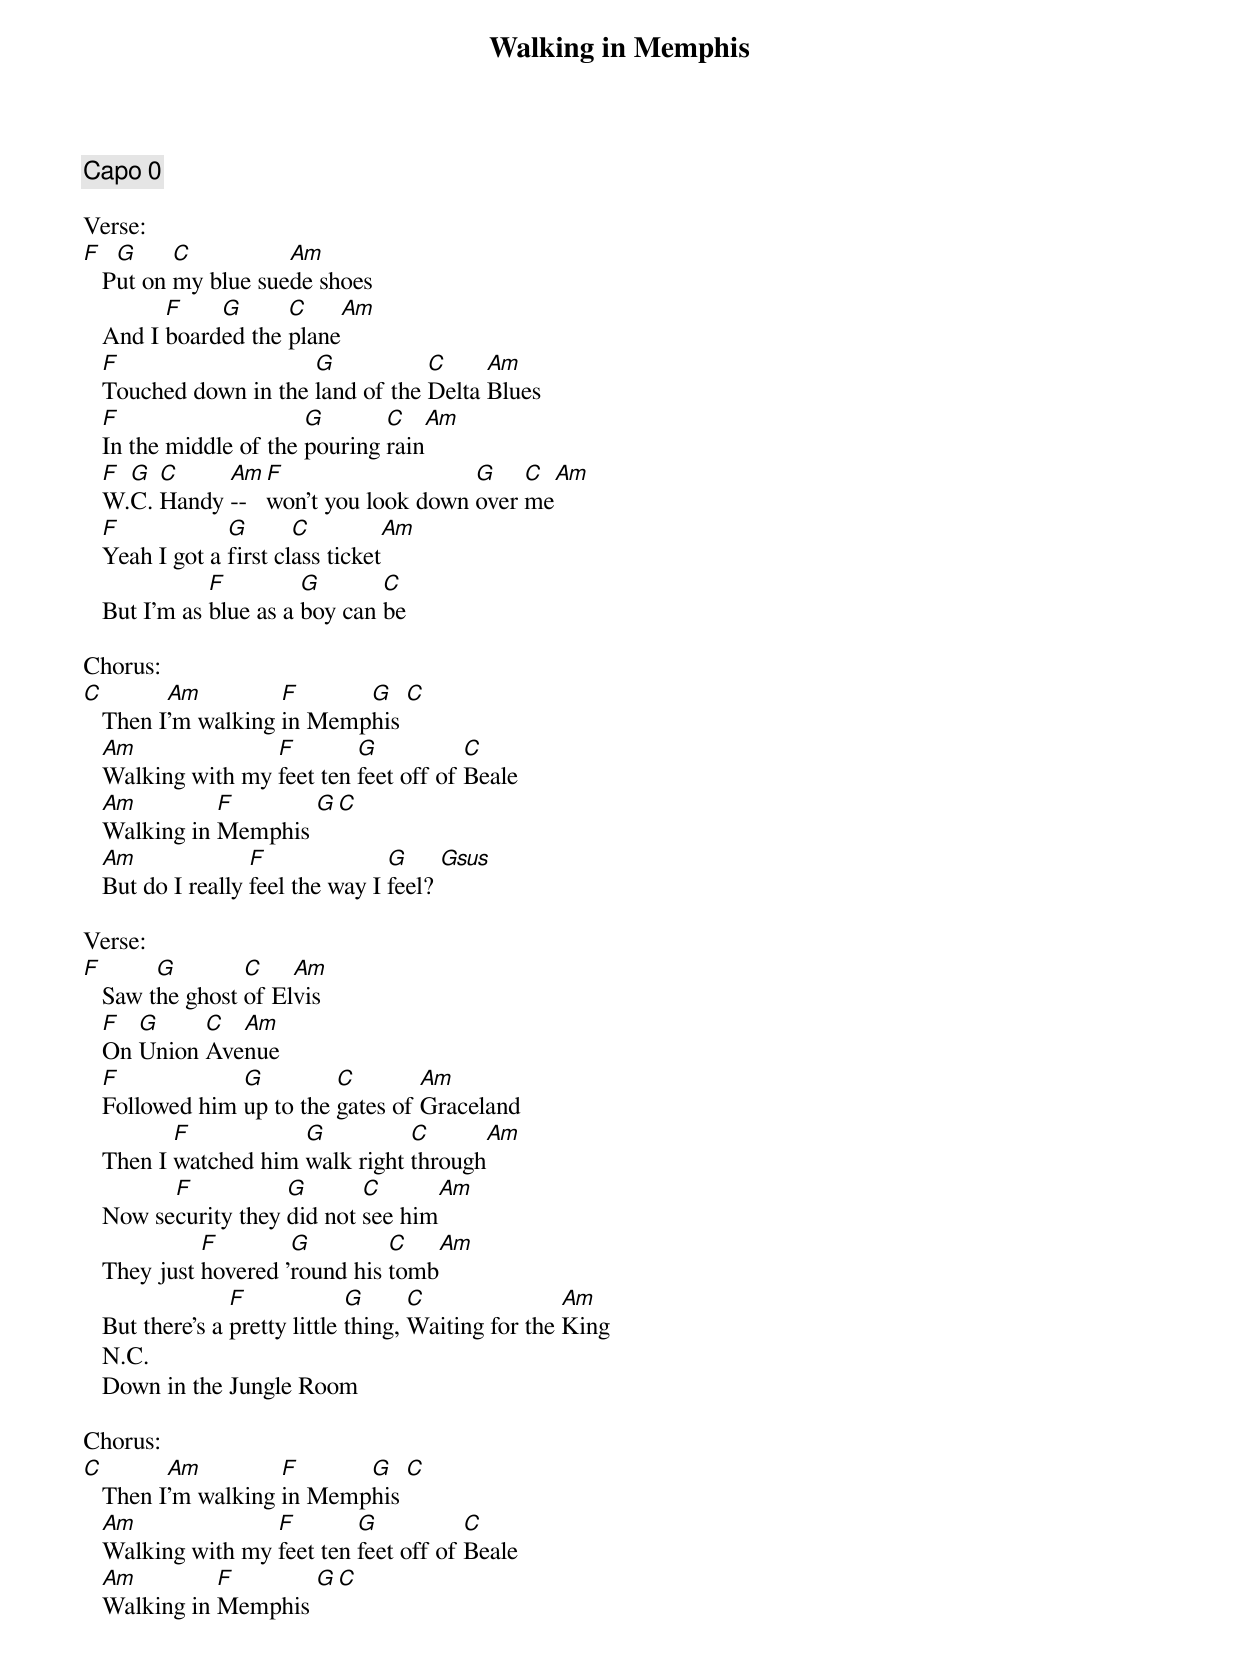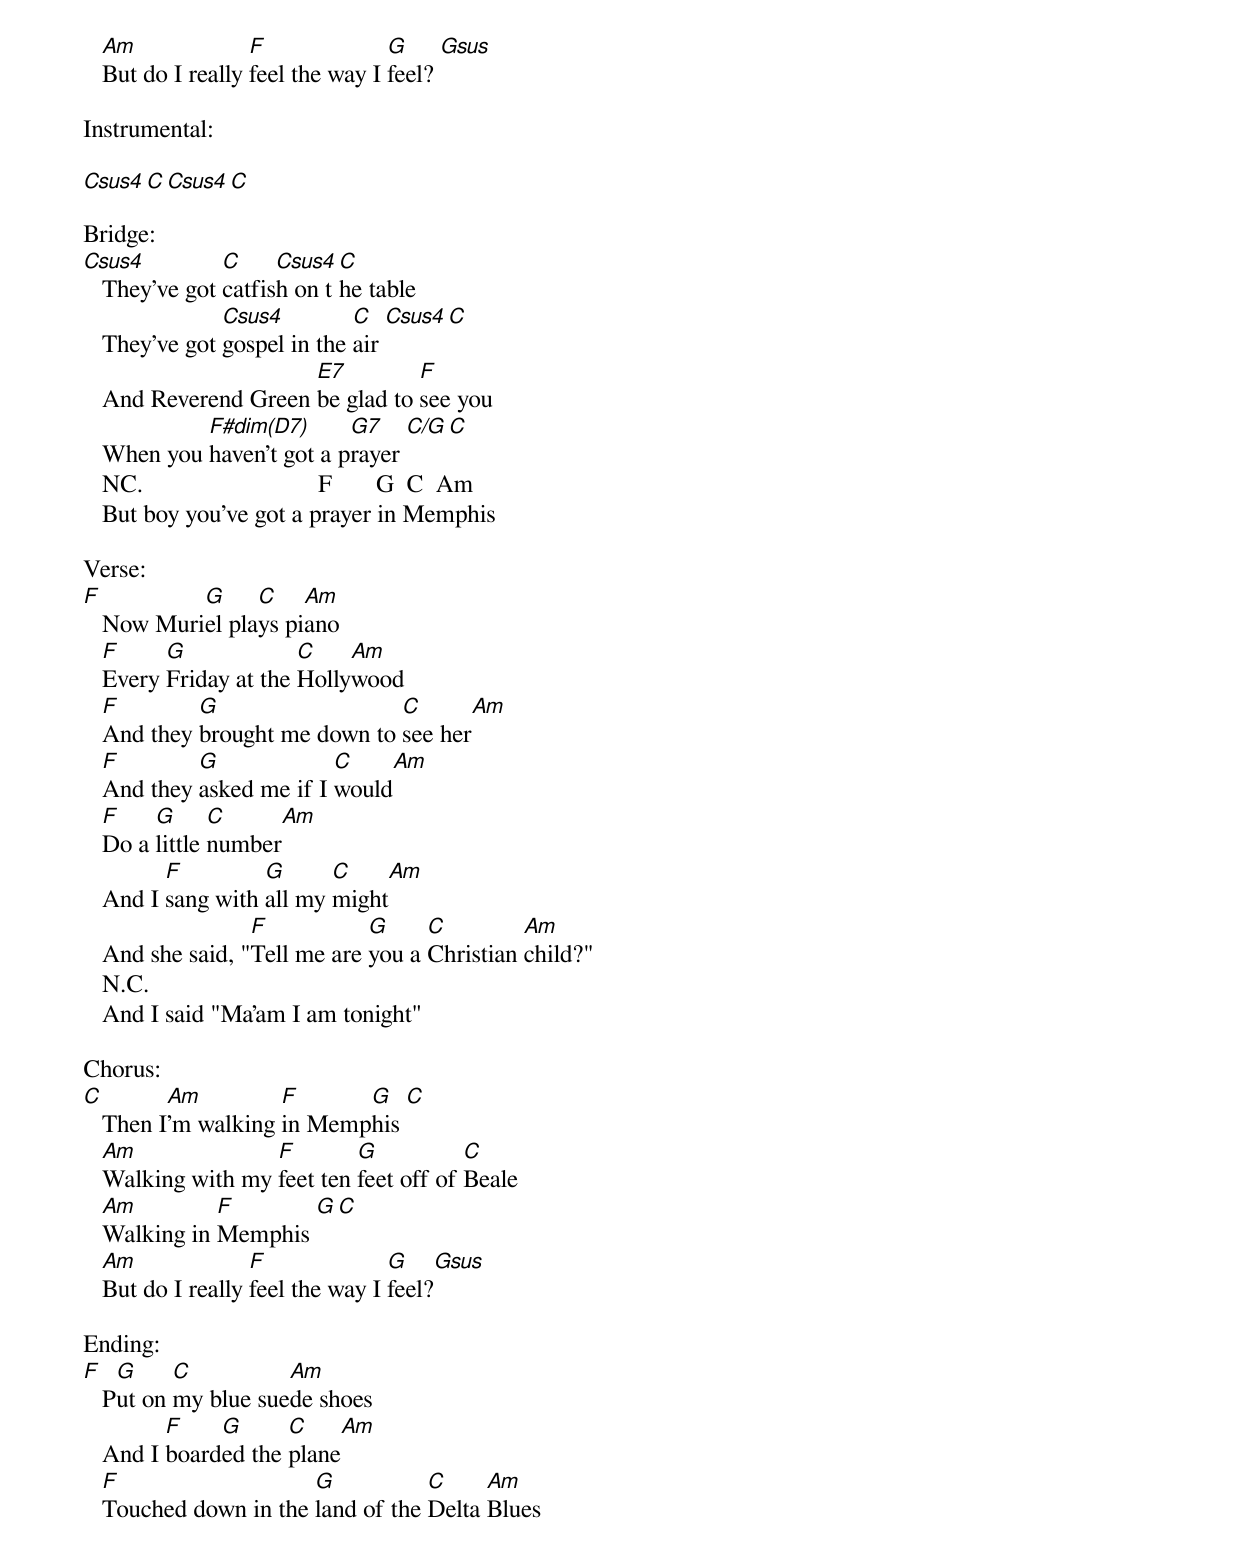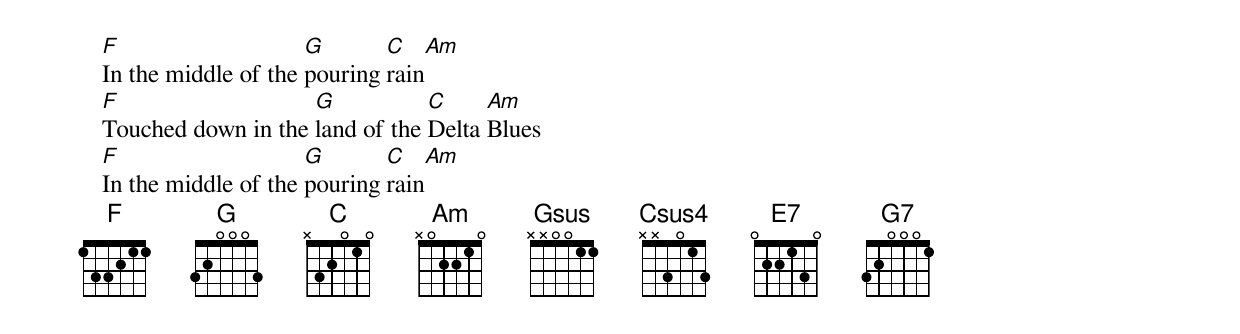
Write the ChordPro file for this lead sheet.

{title:Walking in Memphis}
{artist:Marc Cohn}
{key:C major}
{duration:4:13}
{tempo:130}
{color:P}

{comment: Capo 0}

Verse:
[F]   P[G]ut on [C]my blue sue[Am]de shoes
   And I [F]board[G]ed the [C]plane[Am]
   [F]Touched down in the [G]land of the [C]Delta [Am]Blues
   [F]In the middle of the [G]pouring [C]rain[Am]
   [F]W.[G]C. [C]Handy [Am]-- [F]won't you look down [G]over [C]me[Am]
   [F]Yeah I got a [G]first cl[C]ass ticket[Am]
   But I'm as [F]blue as a [G]boy can [C]be

Chorus:
[C]   Then I[Am]'m walking [F]in Memp[G]his [C]
   [Am]Walking with my [F]feet ten [G]feet off of [C]Beale
   [Am]Walking in [F]Memphis [G][C]
   [Am]But do I really [F]feel the way I [G]feel? [Gsus]

Verse:
[F]   Saw t[G]he ghost [C]of El[Am]vis
   [F]On [G]Union [C]Ave[Am]nue
   [F]Followed him [G]up to the [C]gates of [Am]Graceland
   Then I [F]watched him [G]walk right [C]through[Am]
   Now se[F]curity they [G]did not [C]see him[Am]
   They just [F]hovered '[G]round his [C]tomb[Am]
   But there's a [F]pretty little [G]thing, [C]Waiting for the [Am]King
   N.C.
   Down in the Jungle Room

Chorus:
[C]   Then I[Am]'m walking [F]in Memp[G]his [C]
   [Am]Walking with my [F]feet ten [G]feet off of [C]Beale
   [Am]Walking in [F]Memphis [G][C]
   [Am]But do I really [F]feel the way I [G]feel? [Gsus]

Instrumental:

[Csus4][C][Csus4][C]

Bridge:
[Csus4]   They've got [C]catfis[Csus4]h on t[C]he table
   They've got [Csus4]gospel in the [C]air [Csus4][C]
   And Reverend Green [E7]be glad to [F]see you
   When you [F#dim(D7)]haven't got a p[G7]rayer [C/G][C]
   NC.                            F       G  C  Am
   But boy you've got a prayer in Memphis

Verse:
[F]   Now Muri[G]el pla[C]ys pi[Am]ano
   [F]Every [G]Friday at the [C]Holly[Am]wood
   [F]And they [G]brought me down to [C]see her[Am]
   [F]And they [G]asked me if I [C]would[Am]
   [F]Do a [G]little [C]number[Am]
   And I [F]sang with [G]all my [C]might[Am]
   And she said, "[F]Tell me are [G]you a [C]Christian [Am]child?"
   N.C.
   And I said "Ma'am I am tonight"

Chorus:
[C]   Then I[Am]'m walking [F]in Memp[G]his [C]
   [Am]Walking with my [F]feet ten [G]feet off of [C]Beale
   [Am]Walking in [F]Memphis [G][C]
   [Am]But do I really [F]feel the way I [G]feel?[Gsus]

Ending:
[F]   P[G]ut on [C]my blue sue[Am]de shoes
   And I [F]board[G]ed the [C]plane[Am]
   [F]Touched down in the [G]land of the [C]Delta [Am]Blues
   [F]In the middle of the [G]pouring [C]rain[Am]
   [F]Touched down in the [G]land of the [C]Delta [Am]Blues
   [F]In the middle of the [G]pouring [C]rain[Am]
